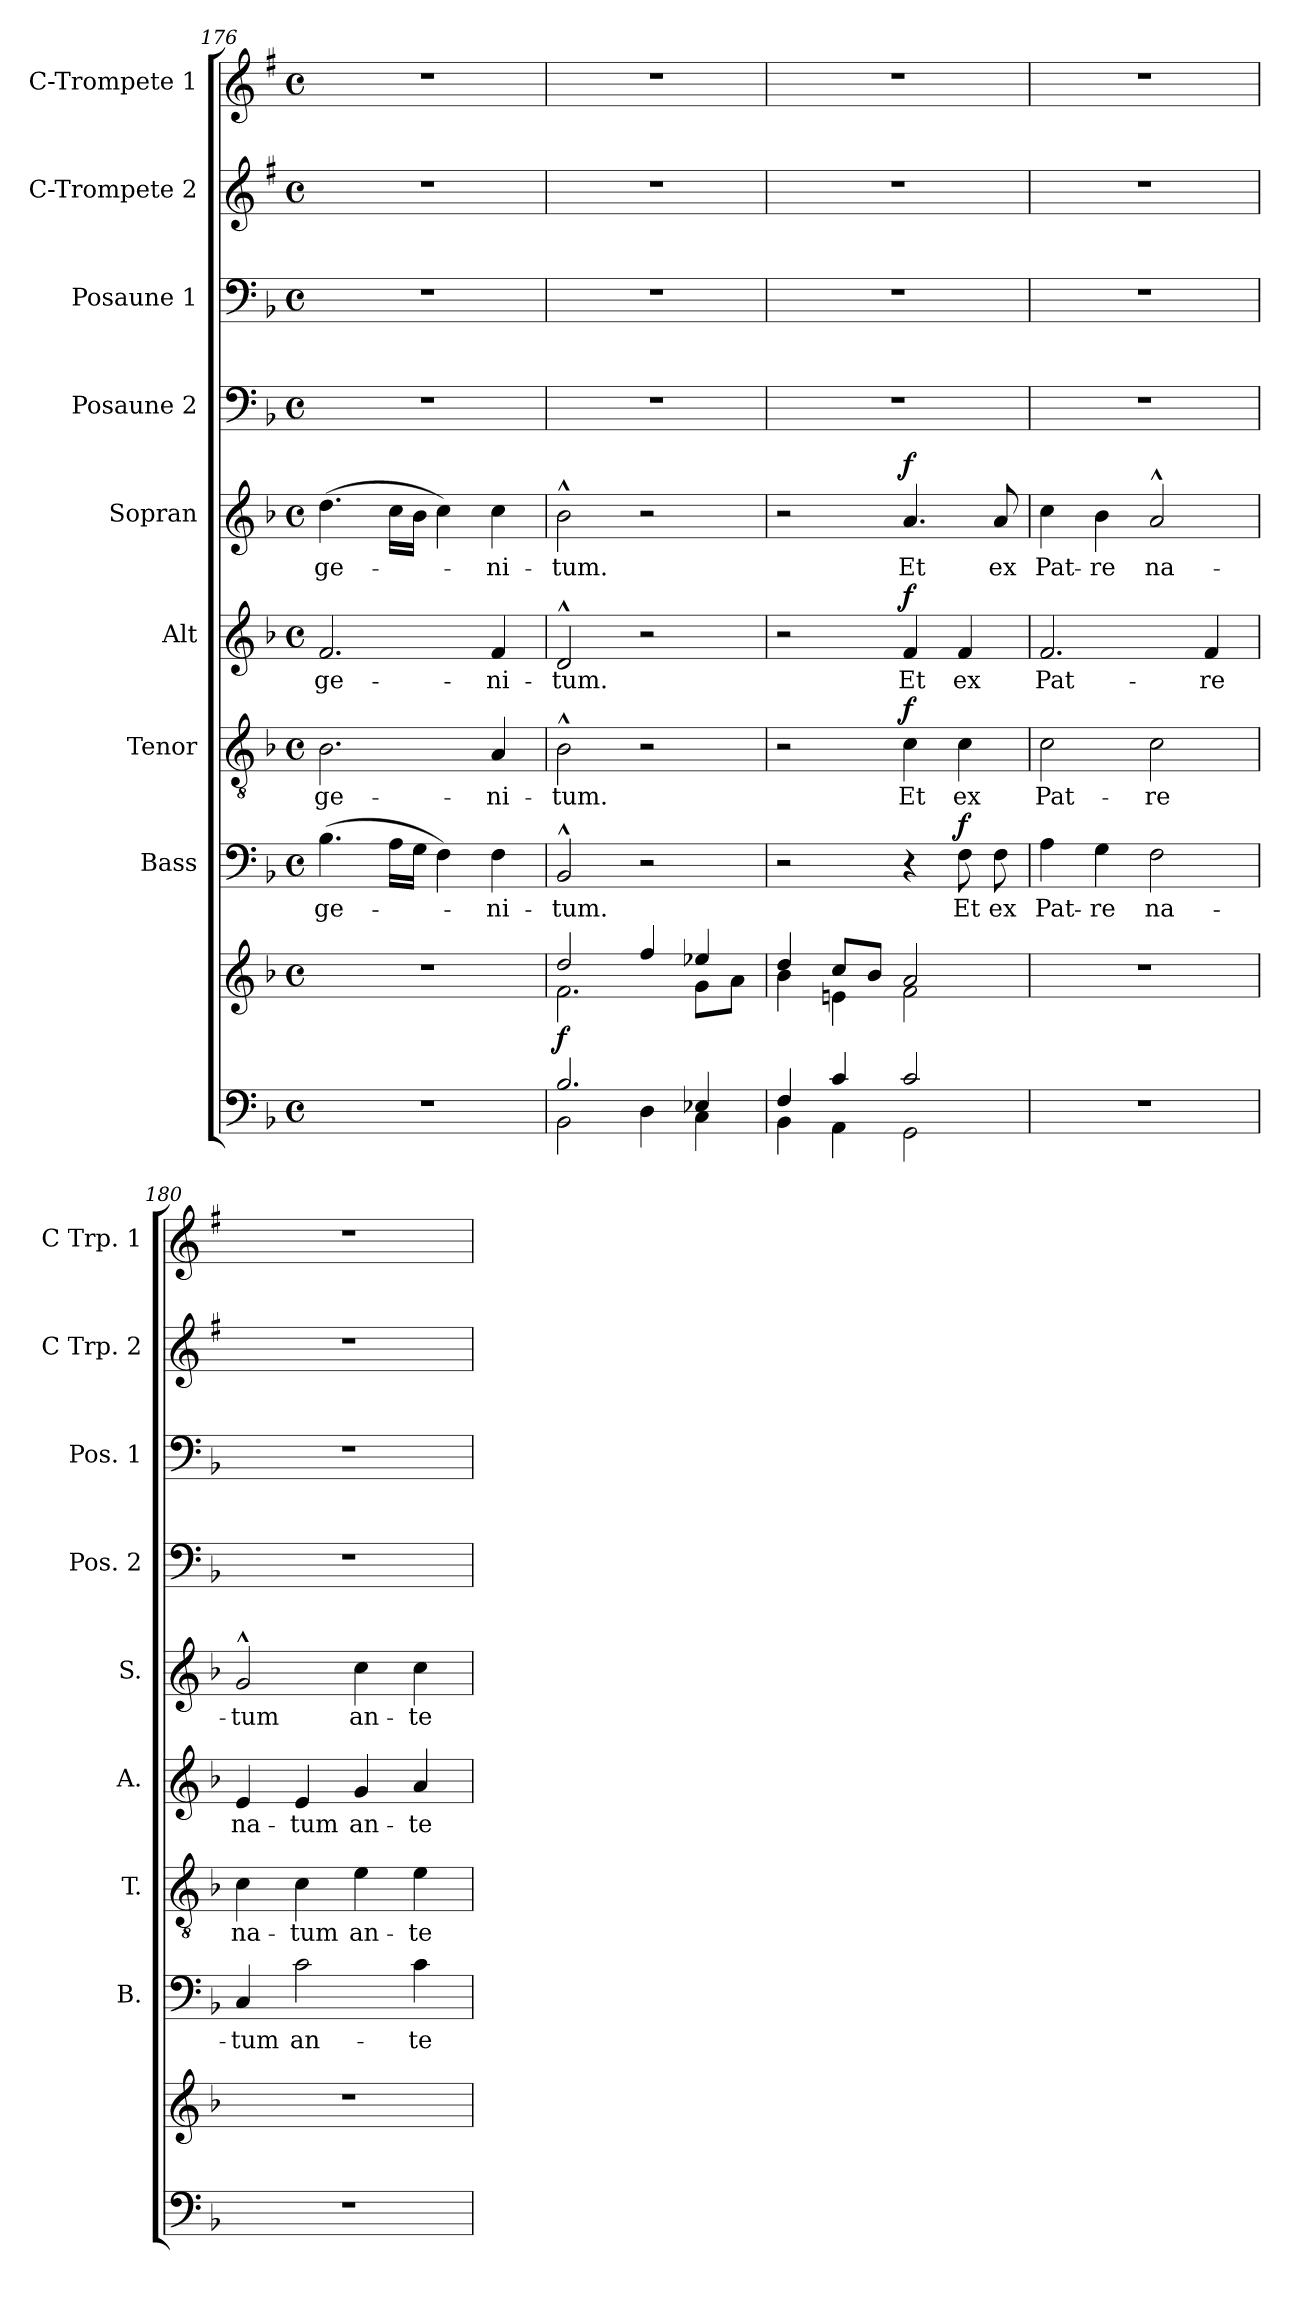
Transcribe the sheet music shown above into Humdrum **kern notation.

**kern	**kern	**dynam	**kern	**text	**dynam	**kern	**text	**dynam	**kern	**text	**dynam	**kern	**text	**dynam	**kern	**kern	**kern	**kern
*part9	*part9	*part9	*part8	*part8	*part8	*part7	*part7	*part7	*part6	*part6	*part6	*part5	*part5	*part5	*part4	*part3	*part2	*part1
*staff10	*staff9	*staff9/10	*staff8	*staff8	*staff8	*staff7	*staff7	*staff7	*staff6	*staff6	*staff6	*staff5	*staff5	*staff5	*staff4	*staff3	*staff2	*staff1
*	*	*	*I"Bass	*	*	*I"Tenor	*	*	*I"Alt	*	*	*I"Sopran	*	*	*I"Posaune 2	*I"Posaune 1	*I"C-Trompete 2	*I"C-Trompete 1
*	*	*	*I'B.	*	*	*I'T.	*	*	*I'A.	*	*	*I'S.	*	*	*I'Pos. 2	*I'Pos. 1	*I'C Trp. 2	*I'C Trp. 1
*clefF4	*clefG2	*	*clefF4	*	*	*clefGv2	*	*	*clefG2	*	*	*clefG2	*	*	*clefF4	*clefF4	*clefG2	*clefG2
*	*	*	*	*	*	*	*	*	*	*	*	*	*	*	*	*	*ITrd1c2	*ITrd1c2
*k[b-]	*k[b-]	*	*k[b-]	*	*	*k[b-]	*	*	*k[b-]	*	*	*k[b-]	*	*	*k[b-]	*k[b-]	*k[b-]	*k[b-]
*F:	*F:	*	*F:	*	*	*F:	*	*	*F:	*	*	*F:	*	*	*F:	*F:	*F:	*F:
*M4/4	*M4/4	*	*M4/4	*	*	*M4/4	*	*	*M4/4	*	*	*M4/4	*	*	*M4/4	*M4/4	*M4/4	*M4/4
*met(c)	*met(c)	*	*met(c)	*	*	*met(c)	*	*	*met(c)	*	*	*met(c)	*	*	*met(c)	*met(c)	*met(c)	*met(c)
=176	=176	=176	=176	=176	=176	=176	=176	=176	=176	=176	=176	=176	=176	=176	=176	=176	=176	=176
!	!	!	!	!LO:LY:b	!	!	!LO:LY:b	!	!	!LO:LY:b	!	!	!LO:LY:b	!	!	!	!	!
1r	1r	.	(>4.B-\	-ge-	.	2.B-\	-ge-	.	2.f/	-ge-	.	(>4.dd\	-ge-	.	1r	1r	1r	1r
.	.	.	16A\LL	.	.	.	.	.	.	.	.	16cc\LL	.	.	.	.	.	.
.	.	.	16G\JJ	.	.	.	.	.	.	.	.	16b-\JJ	.	.	.	.	.	.
.	.	.	4F\)	.	.	.	.	.	.	.	.	4cc\)	.	.	.	.	.	.
!	!	!	!	!LO:LY:b	!	!	!LO:LY:b	!	!	!LO:LY:b	!	!	!LO:LY:b	!	!	!	!	!
.	.	.	4F\	-ni-	.	4A/	-ni-	.	4f/	-ni-	.	4cc\	-ni-	.	.	.	.	.
=177	=177	=177	=177	=177	=177	=177	=177	=177	=177	=177	=177	=177	=177	=177	=177	=177	=177	=177
*^	*^	*	*	*	*	*	*	*	*	*	*	*	*	*	*	*	*	*
!	!	!	!	!LO:DY:b	!	!LO:LY:b	!	!	!LO:LY:b	!	!	!LO:LY:b	!	!	!LO:LY:b	!	!	!	!	!
2.B-/	2BB-\	2dd/	2.f\	f	2BB-^^>/	-tum.	.	2B-^^>\	-tum.	.	2d^^>/	-tum.	.	2b-^^>\	-tum.	.	1r	1r	1r	1r
.	4D\	4ff/	.	.	2r	.	.	2r	.	.	2r	.	.	2r	.	.	.	.	.	.
4E-X/	4C\	4ee-X/	8g\L	.	.	.	.	.	.	.	.	.	.	.	.	.	.	.	.	.
.	.	.	8a\J	.	.	.	.	.	.	.	.	.	.	.	.	.	.	.	.	.
=178	=178	=178	=178	=178	=178	=178	=178	=178	=178	=178	=178	=178	=178	=178	=178	=178	=178	=178	=178	=178
4F/	4BB-\	4dd/	4b-\	.	2r	.	.	2r	.	.	2r	.	.	2r	.	.	1r	1r	1r	1r
4c/	4AA\	8cc/L	4en\	.	.	.	.	.	.	.	.	.	.	.	.	.	.	.	.	.
.	.	8b-/J	.	.	.	.	.	.	.	.	.	.	.	.	.	.	.	.	.	.
!	!	!	!	!	!	!	!	!	!LO:LY:b	!LO:DY:a	!	!LO:LY:b	!LO:DY:a	!	!LO:LY:b	!LO:DY:a	!	!	!	!
2c/	2GG\	2a/	2f\	.	4r	.	.	4c\	Et	f	4f/	Et	f	4.a/	Et	f	.	.	.	.
!	!	!	!	!	!	!LO:LY:b	!LO:DY:a	!	!LO:LY:b	!	!	!LO:LY:b	!	!	!	!	!	!	!	!
.	.	.	.	.	8F\	Et	f	4c\	ex	.	4f/	ex	.	.	.	.	.	.	.	.
!	!	!	!	!	!	!LO:LY:b	!	!	!	!	!	!	!	!	!LO:LY:b	!	!	!	!	!
.	.	.	.	.	8F\	ex	.	.	.	.	.	.	.	8a/	ex	.	.	.	.	.
*v	*v	*	*	*	*	*	*	*	*	*	*	*	*	*	*	*	*	*	*	*
*	*v	*v	*	*	*	*	*	*	*	*	*	*	*	*	*	*	*	*	*
=179	=179	=179	=179	=179	=179	=179	=179	=179	=179	=179	=179	=179	=179	=179	=179	=179	=179	=179
!	!	!	!	!LO:LY:b	!	!	!LO:LY:b	!	!	!LO:LY:b	!	!	!LO:LY:b	!	!	!	!	!
1r	1r	.	4A\	Pat-	.	2c\	Pat-	.	2.f/	Pat-	.	4cc\	Pat-	.	1r	1r	1r	1r
!	!	!	!	!LO:LY:b	!	!	!	!	!	!	!	!	!LO:LY:b	!	!	!	!	!
.	.	.	4G\	-re	.	.	.	.	.	.	.	4b-\	-re	.	.	.	.	.
!	!	!	!	!LO:LY:b	!	!	!LO:LY:b	!	!	!	!	!	!LO:LY:b	!	!	!	!	!
.	.	.	2F\	na-	.	2c\	-re	.	.	.	.	2a^^>/	na-	.	.	.	.	.
!	!	!	!	!	!	!	!	!	!	!LO:LY:b	!	!	!	!	!	!	!	!
.	.	.	.	.	.	.	.	.	4f/	-re	.	.	.	.	.	.	.	.
=180	=180	=180	=180	=180	=180	=180	=180	=180	=180	=180	=180	=180	=180	=180	=180	=180	=180	=180
!	!	!	!	!LO:LY:b	!	!	!LO:LY:b	!	!	!LO:LY:b	!	!	!LO:LY:b	!	!	!	!	!
1r	1r	.	4C/	-tum	.	4c\	na-	.	4e/	na-	.	2g^^>/	-tum	.	1r	1r	1r	1r
!	!	!	!	!LO:LY:b	!	!	!LO:LY:b	!	!	!LO:LY:b	!	!	!	!	!	!	!	!
.	.	.	2c\	an-	.	4c\	-tum	.	4e/	-tum	.	.	.	.	.	.	.	.
!	!	!	!	!	!	!	!LO:LY:b	!	!	!LO:LY:b	!	!	!LO:LY:b	!	!	!	!	!
.	.	.	.	.	.	4e\	an-	.	4g/	an-	.	4cc\	an-	.	.	.	.	.
!	!	!	!	!LO:LY:b	!	!	!LO:LY:b	!	!	!LO:LY:b	!	!	!LO:LY:b	!	!	!	!	!
.	.	.	4c\	-te	.	4e\	-te	.	4a/	-te	.	4cc\	-te	.	.	.	.	.
=	=	=	=	=	=	=	=	=	=	=	=	=	=	=	=	=	=	=
*-	*-	*-	*-	*-	*-	*-	*-	*-	*-	*-	*-	*-	*-	*-	*-	*-	*-	*-
